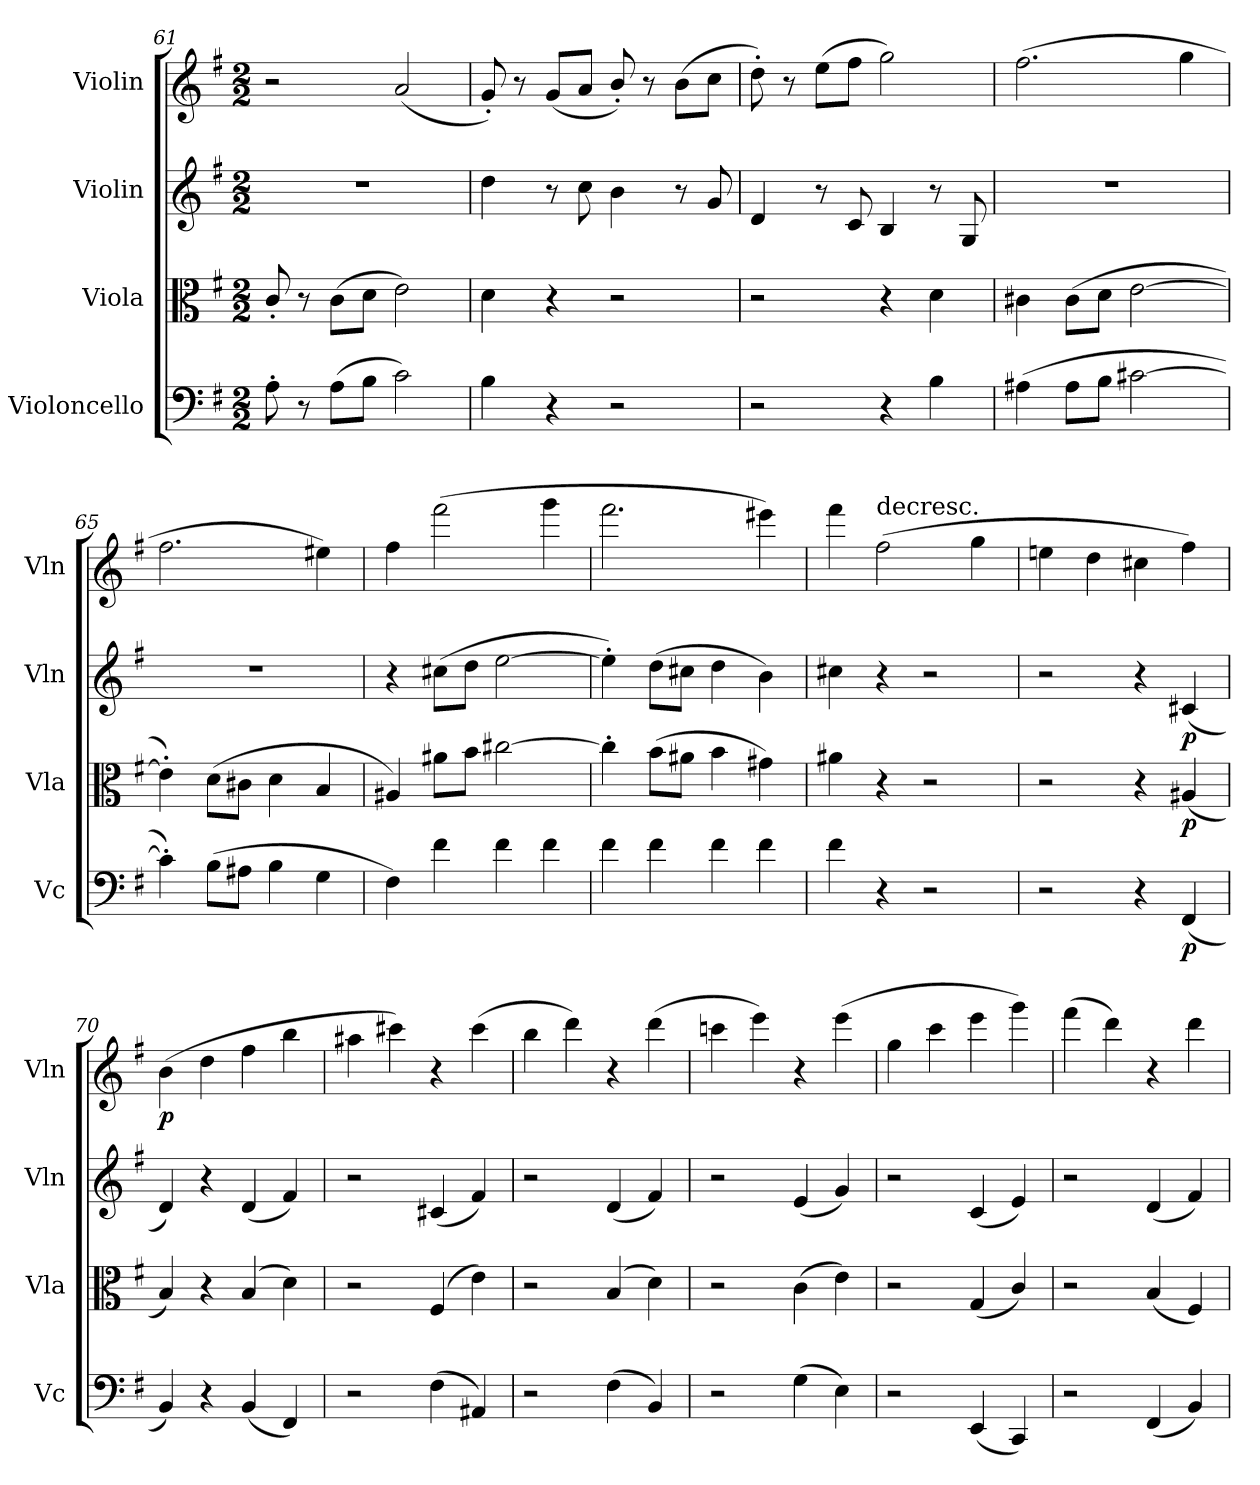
**kern	**dynam	**kern	**dynam	**kern	**dynam	**kern	**dynam
*part4	*part4	*part3	*part3	*part2	*part2	*part1	*part1
*staff4	*staff4	*staff3	*staff3	*staff2	*staff2	*staff1	*staff1
*I"Violoncello	*	*I"Viola	*	*I"Violin	*	*I"Violin	*
*I'Vc	*	*I'Vla	*	*I'Vln	*	*I'Vln	*
*clefF4	*	*clefC3	*	*clefG2	*	*clefG2	*
*k[f#]	*	*k[f#]	*	*k[f#]	*	*k[f#]	*
*M2/2	*	*M2/2	*	*M2/2	*	*M2/2	*
=61	=61	=61	=61	=61	=61	=61	=61
8A'\	.	8c'/	.	1r	.	2r	.
8r	.	8r	.	.	.	.	.
(8A\L	.	(8c\L	.	.	.	.	.
8B\J	.	8d\J	.	.	.	.	.
2c\)	.	2e\)	.	.	.	(2a/	.
=62	=62	=62	=62	=62	=62	=62	=62
4B\	.	4d\	.	4dd\	.	8g'/)	.
.	.	.	.	.	.	8r	.
4r	.	4r	.	8r	.	(8g/L	.
.	.	.	.	8cc\	.	8a/J	.
2r	.	2r	.	4b\	.	8b'/)	.
.	.	.	.	.	.	8r	.
.	.	.	.	8r	.	(8b\L	.
.	.	.	.	8g/	.	8cc\J	.
=63	=63	=63	=63	=63	=63	=63	=63
2r	.	2r	.	4d/	.	8dd'\)	.
.	.	.	.	.	.	8r	.
.	.	.	.	8r	.	(8ee\L	.
.	.	.	.	8c/	.	8ff#\J	.
4r	.	4r	.	4B/	.	2gg\)	.
4B\	.	4d\	.	8r	.	.	.
.	.	.	.	8G/	.	.	.
=64	=64	=64	=64	=64	=64	=64	=64
(4A#X\	.	4c#X\	.	1r	.	(2.ff#\	.
8A#\L	.	(8c#\L	.	.	.	.	.
8B\J	.	8d\J	.	.	.	.	.
[2c#X\	.	[2e\	.	.	.	.	.
.	.	.	.	.	.	4gg\	.
=65	=65	=65	=65	=65	=65	=65	=65
4c#'\])	.	4e'\])	.	1r	.	2.ff#\	.
(8B\L	.	(8d\L	.	.	.	.	.
8A#X\J	.	8c#X\J	.	.	.	.	.
4B\	.	4d\	.	.	.	.	.
4G\	.	4B/	.	.	.	4ee#X\)	.
=66	=66	=66	=66	=66	=66	=66	=66
4F#\)	.	4A#X/)	.	4r	.	4ff#\	.
4f#\	.	8a#X\L	.	(8cc#X\L	.	(2fff#\	.
.	.	8b\J	.	8dd\J	.	.	.
4f#\	.	[2cc#X\	.	[2ee\	.	.	.
4f#\	.	.	.	.	.	4ggg\	.
=67	=67	=67	=67	=67	=67	=67	=67
4f#\	.	4cc#'\]	.	4ee'\])	.	2.fff#\	.
4f#\	.	(8b\L	.	(8dd\L	.	.	.
.	.	8a#X\J	.	8cc#X\J	.	.	.
4f#\	.	4b\	.	4dd\	.	.	.
4f#\	.	4g#X\)	.	4b\)	.	4eee#X\)	.
=68	=68	=68	=68	=68	=68	=68	=68
4f#\	.	4a#X\	.	4cc#X\	.	4fff#\	.
!	!	!	!	!	!	!LO:TX:t=decresc.	!
4r	.	4r	.	4r	.	(2ff#\	.
2r	.	2r	.	2r	.	.	.
.	.	.	.	.	.	4gg\	.
=69	=69	=69	=69	=69	=69	=69	=69
2r	.	2r	.	2r	.	4een\	.
.	.	.	.	.	.	4dd\	.
4r	.	4r	.	4r	.	4cc#X\	.
(4FF#/	p	(4A#X/	p	(4c#X/	p	4ff#\)	.
=70	=70	=70	=70	=70	=70	=70	=70
4BB/)	.	4B/)	.	4d/)	.	(4b\	p
4r	.	4r	.	4r	.	4dd\	.
(4BB/	.	(4B/	.	(4d/	.	4ff#\	.
4FF#/)	.	4d\)	.	4f#/)	.	4bb\	.
=71	=71	=71	=71	=71	=71	=71	=71
2r	.	2r	.	2r	.	4aa#X\	.
.	.	.	.	.	.	4ccc#X\)	.
(4F#\	.	(4F#/	.	(4c#X/	.	4r	.
4AA#X/)	.	4e\)	.	4f#/)	.	(4ccc#\	.
=72	=72	=72	=72	=72	=72	=72	=72
2r	.	2r	.	2r	.	4bb\	.
.	.	.	.	.	.	4ddd\)	.
(4F#\	.	(4B/	.	(4d/	.	4r	.
4BB/)	.	4d\)	.	4f#/)	.	(4ddd\	.
=73	=73	=73	=73	=73	=73	=73	=73
2r	.	2r	.	2r	.	4cccn\	.
.	.	.	.	.	.	4eee\)	.
(4G\	.	(4c\	.	(4e/	.	4r	.
4E\)	.	4e\)	.	4g/)	.	(4eee\	.
=74	=74	=74	=74	=74	=74	=74	=74
2r	.	2r	.	2r	.	4gg\	.
.	.	.	.	.	.	4ccc\	.
(4EE/	.	(4G/	.	(4c/	.	4eee\	.
4CC/)	.	4c/)	.	4e/)	.	4ggg\)	.
=75	=75	=75	=75	=75	=75	=75	=75
2r	.	2r	.	2r	.	(4fff#\	.
.	.	.	.	.	.	4ddd\)	.
(4FF#/	.	(4B/	.	(4d/	.	4r	.
4BB/)	.	4F#/)	.	4f#/)	.	4ddd\	.
=	=	=	=	=	=	=	=
*-	*-	*-	*-	*-	*-	*-	*-
